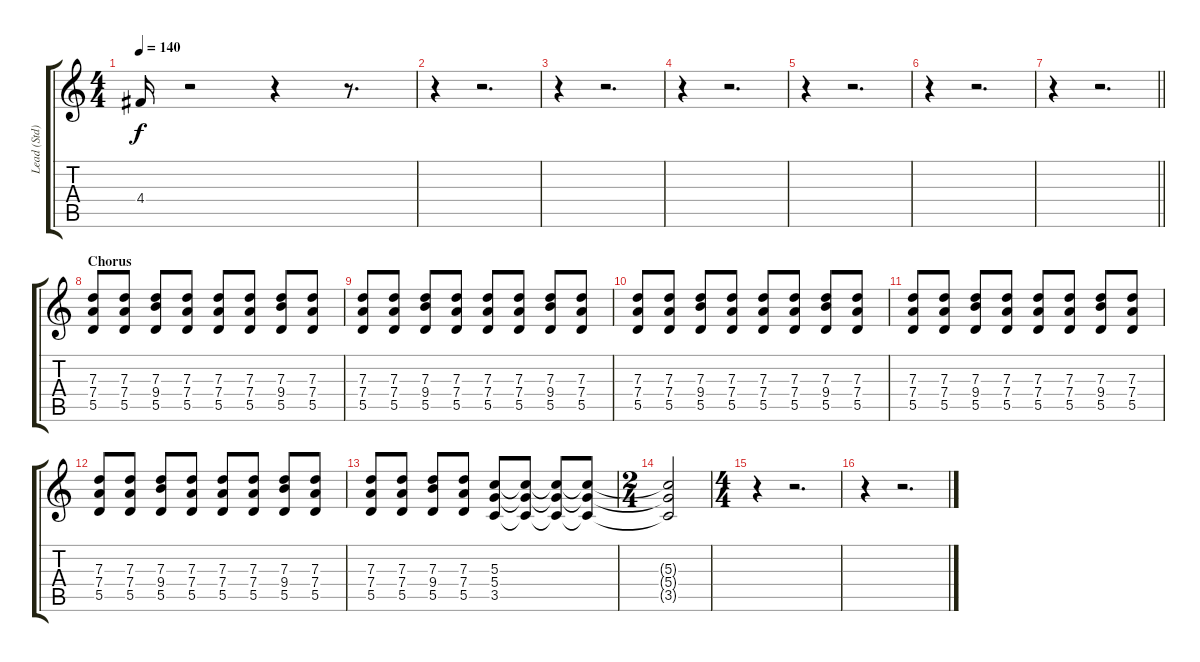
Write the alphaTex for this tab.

\track ("Lead (Std)" "Lead (Std)") {instrument distortionguitar}
\staff {score tabs}
\tuning (E4 B3 G3 D3 A2 E2) {hide}
\ts (4 4)
\tempo 140
\clef g2
\ks c
4.4.16{dy f} r.2 r.4 r.8{d} |
r.4 r.2{d} |
r.4 r.2{d} |
r.4 r.2{d} |
r.4 r.2{d} |
r.4 r.2{d} |
\barLineRight lightlight
r.4 r.2{d} |
\section ("" "Chorus")
(7.3 7.4 5.5).8 (7.3 7.4 5.5).8 (7.3 9.4 5.5).8 (7.3 7.4 5.5).8 (7.3 7.4 5.5).8 (7.3 7.4 5.5).8 (7.3 9.4 5.5).8 (7.3 7.4 5.5).8 |
(7.3 7.4 5.5).8 (7.3 7.4 5.5).8 (7.3 9.4 5.5).8 (7.3 7.4 5.5).8 (7.3 7.4 5.5).8 (7.3 7.4 5.5).8 (7.3 9.4 5.5).8 (7.3 7.4 5.5).8 |
(7.3 7.4 5.5).8 (7.3 7.4 5.5).8 (7.3 9.4 5.5).8 (7.3 7.4 5.5).8 (7.3 7.4 5.5).8 (7.3 7.4 5.5).8 (7.3 9.4 5.5).8 (7.3 7.4 5.5).8 |
(7.3 7.4 5.5).8 (7.3 7.4 5.5).8 (7.3 9.4 5.5).8 (7.3 7.4 5.5).8 (7.3 7.4 5.5).8 (7.3 7.4 5.5).8 (7.3 9.4 5.5).8 (7.3 7.4 5.5).8 |
(7.3 7.4 5.5).8 (7.3 7.4 5.5).8 (7.3 9.4 5.5).8 (7.3 7.4 5.5).8 (7.3 7.4 5.5).8 (7.3 7.4 5.5).8 (7.3 9.4 5.5).8 (7.3 7.4 5.5).8 |
(7.3 7.4 5.5).8 (7.3 7.4 5.5).8 (7.3 9.4 5.5).8 (7.3 7.4 5.5).8 (5.3 5.4 3.5).8 (5.3{t} 5.4{t} 3.5{t}).8 (5.3{t} 5.4{t} 3.5{t}).8 (5.3{t} 5.4{t} 3.5{t}).8 |
\ts (2 4)
(5.3{t} 5.4{t} 3.5{t}).2 |
\ts (4 4)
r.4 r.2{d} |
r.4 r.2{d}
